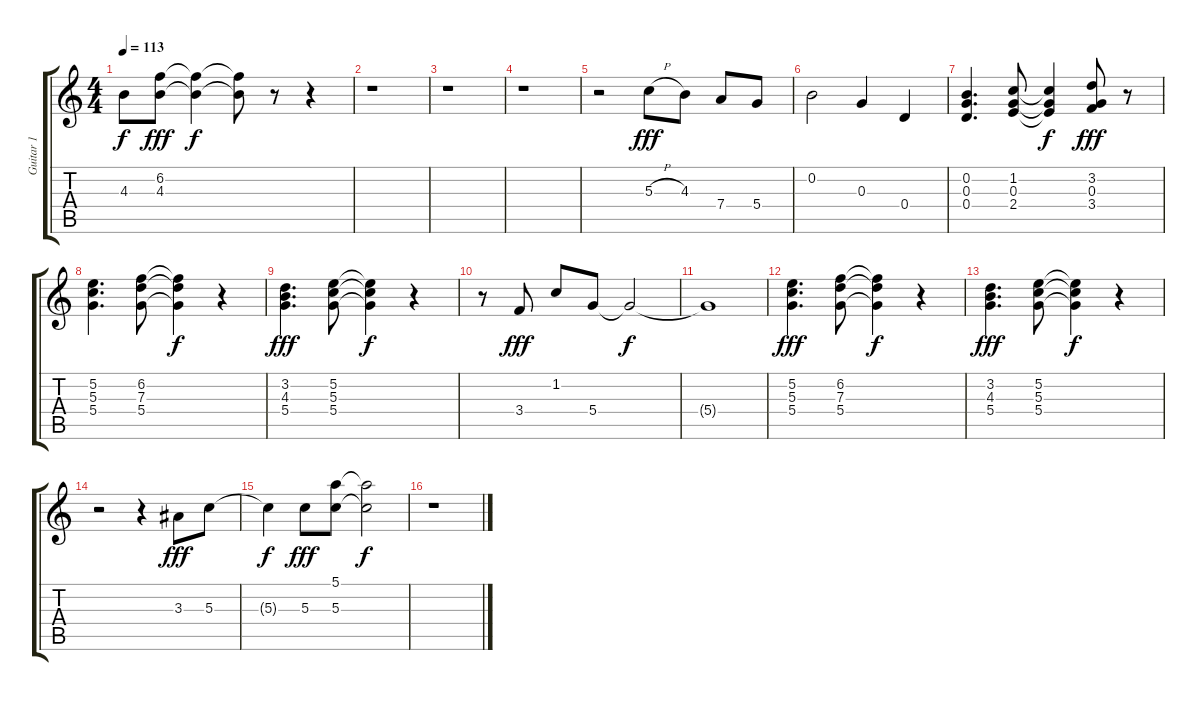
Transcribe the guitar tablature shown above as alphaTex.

\track ("Guitar 1" "Guitar 1") {instrument distortionguitar}
\staff {score tabs}
\tuning (E4 B3 G3 D3 A2 E2) {hide}
\ts (4 4)
\tempo 113
\clef g2
\ks c
4.3{t}.8{dy f} (6.2 4.3).8{dy fff} (6.2{t} 4.3{t}).4{dy f} (6.2{t} 4.3{t}).8 r.8 r.4 |
r.1 |
r.1 |
r.1 |
r.2 5.3{h}.8{dy fff} 4.3.8 7.4.8 5.4.8 |
0.2.2 0.3.4 0.4.4 |
(0.2 0.3 0.4).4{d} (1.2 0.3 2.4).8 (1.2{t} 0.3{t} 2.4{t}).4{dy f} (3.2 0.3 3.4).8{dy fff} r.8 |
(5.2 5.3 5.4).4{d} (6.2 7.3 5.4).8 (6.2{t} 7.3{t} 5.4{t}).4{dy f} r.4 |
(3.2 4.3 5.4).4{d dy fff} (5.2 5.3 5.4).8 (5.2{t} 5.3{t} 5.4{t}).4{dy f} r.4 |
r.8 3.4.8{dy fff} 1.2.8 5.4.8 5.4{t}.2{dy f} |
5.4{t}.1 |
(5.2 5.3 5.4).4{d dy fff} (6.2 7.3 5.4).8 (6.2{t} 7.3{t} 5.4{t}).4{dy f} r.4 |
(3.2 4.3 5.4).4{d dy fff} (5.2 5.3 5.4).8 (5.2{t} 5.3{t} 5.4{t}).4{dy f} r.4 |
r.2 r.4 3.3.8{dy fff} 5.3.8 |
5.3{t}.4{dy f} 5.3.8{dy fff} (5.1 5.3).8 (5.1{t} 5.3{t}).2{dy f} |
r.1
